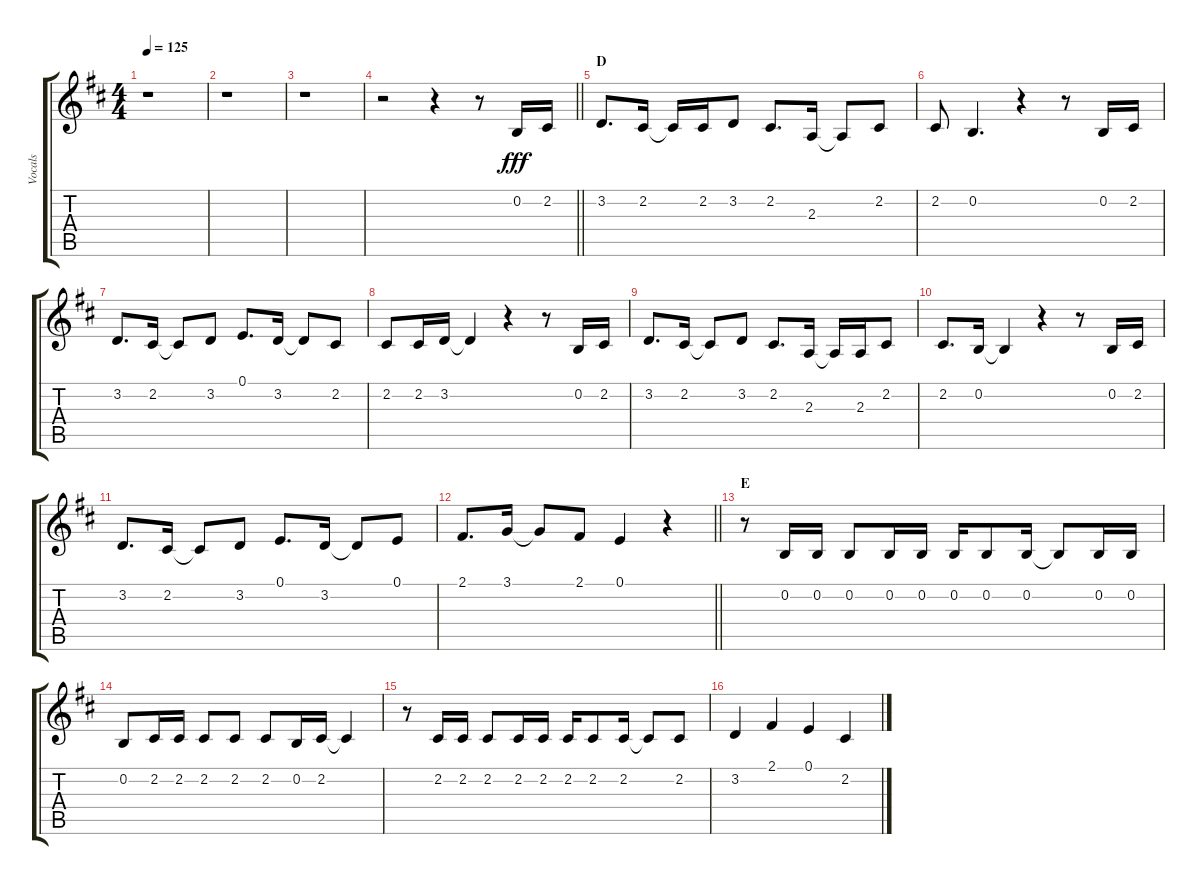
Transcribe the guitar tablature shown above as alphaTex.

\track ("Vocals" "Vocals") {instrument voiceoohs}
\staff {score tabs}
\tuning (E4 B3 G3 D3 A2 E2) {hide}
\ts (4 4)
\tempo 125
\clef g2
\ks d
r.1{dy fff} |
r.1 |
r.1 |
\barLineRight lightlight
r.2 r.4 r.8 0.2.16 2.2.16 |
\section ("" "D")
3.2.8{d} 2.2.16 2.2{t}.16 2.2.16 3.2.8 2.2.8{d} 2.3.16 2.3{t}.8 2.2.8 |
2.2.8 0.2.4{d} r.4 r.8 0.2.16 2.2.16 |
3.2.8{d} 2.2.16 2.2{t}.8 3.2.8 0.1.8{d} 3.2.16 3.2{t}.8 2.2.8 |
2.2.8 2.2.16 3.2.16 3.2{t}.4 r.4 r.8 0.2.16 2.2.16 |
3.2.8{d} 2.2.16 2.2{t}.8 3.2.8 2.2.8{d} 2.3.16 2.3{t}.16 2.3.16 2.2.8 |
2.2.8{d} 0.2.16 0.2{t}.4 r.4 r.8 0.2.16 2.2.16 |
3.2.8{d} 2.2.16 2.2{t}.8 3.2.8 0.1.8{d} 3.2.16 3.2{t}.8 0.1.8 |
\barLineRight lightlight
2.1.8{d} 3.1.16 3.1{t}.8 2.1.8 0.1.4 r.4 |
\section ("" "E")
r.8 0.2.16 0.2.16 0.2.8 0.2.16 0.2.16 0.2.16 0.2.8 0.2.16 0.2{t}.8 0.2.16 0.2.16 |
0.2.8 2.2.16 2.2.16 2.2.8 2.2.8 2.2.8 0.2.16 2.2.16 2.2{t}.4 |
r.8 2.2.16 2.2.16 2.2.8 2.2.16 2.2.16 2.2.16 2.2.8 2.2.16 2.2{t}.8 2.2.8 |
3.2.4 2.1.4 0.1.4 2.2.4
